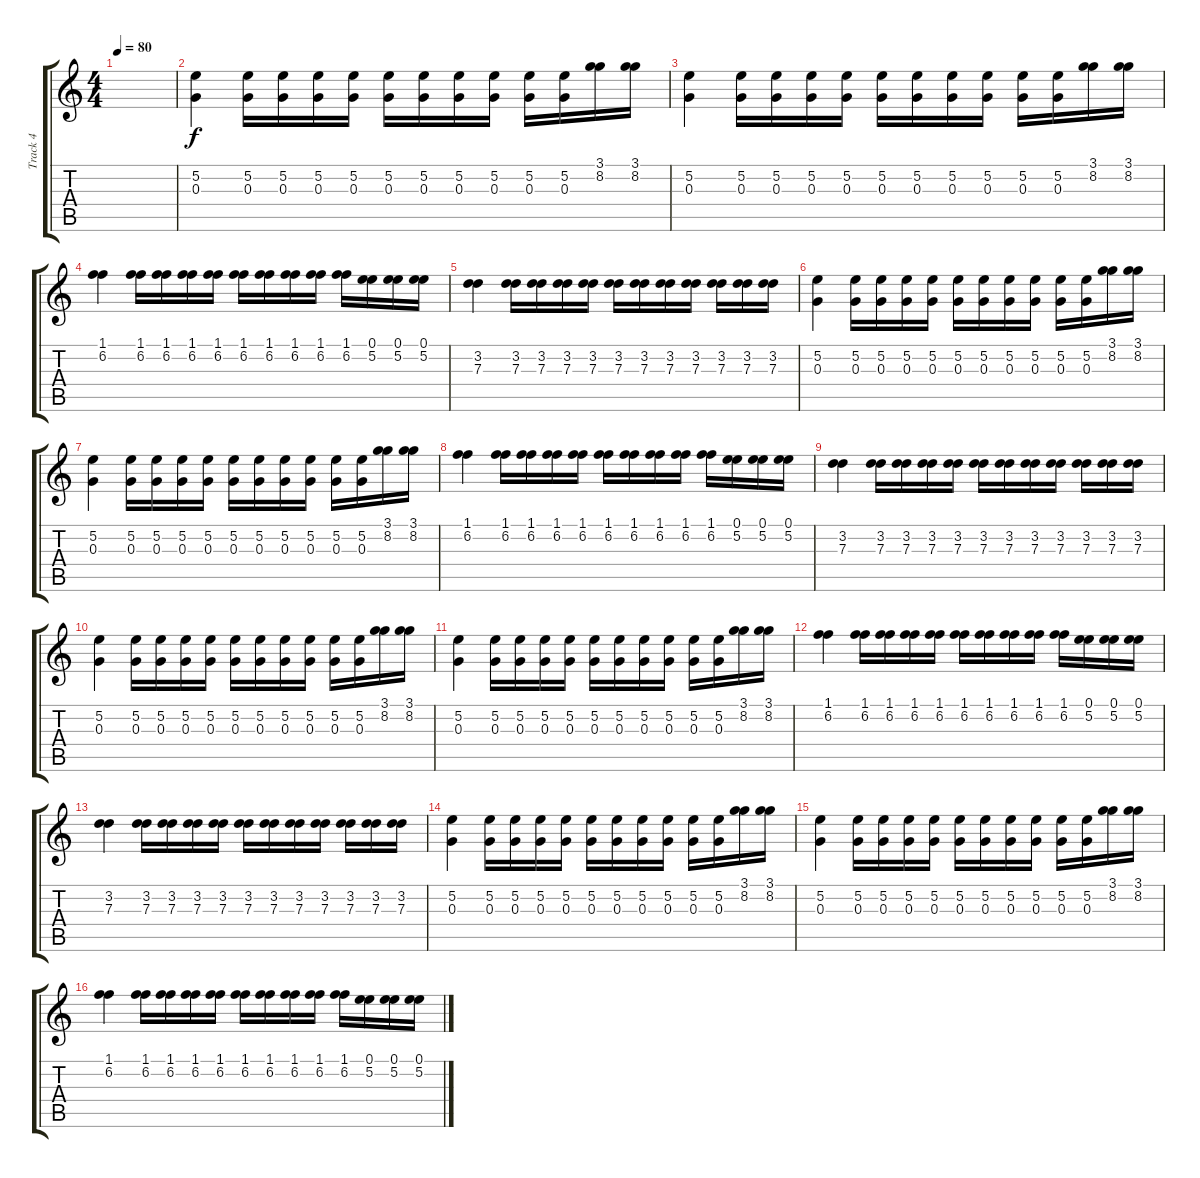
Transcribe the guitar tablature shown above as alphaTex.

\track ("Track 4" "Track 4") {instrument acousticguitarsteel}
\staff {score tabs}
\tuning (E4 B3 G3 D3 A2 E2) {hide}
\ts (4 4)
\tempo 80
\clef g2
\ks c
|
(5.2 0.3).4 (5.2 0.3).16 (5.2 0.3).16 (5.2 0.3).16 (5.2 0.3).16 (5.2 0.3).16 (5.2 0.3).16 (5.2 0.3).16 (5.2 0.3).16 (5.2 0.3).16 (5.2 0.3).16 (3.1 8.2).16 (3.1 8.2).16 |
(5.2 0.3).4 (5.2 0.3).16 (5.2 0.3).16 (5.2 0.3).16 (5.2 0.3).16 (5.2 0.3).16 (5.2 0.3).16 (5.2 0.3).16 (5.2 0.3).16 (5.2 0.3).16 (5.2 0.3).16 (3.1 8.2).16 (3.1 8.2).16 |
(1.1 6.2).4 (1.1 6.2).16 (1.1 6.2).16 (1.1 6.2).16 (1.1 6.2).16 (1.1 6.2).16 (1.1 6.2).16 (1.1 6.2).16 (1.1 6.2).16 (1.1 6.2).16 (0.1 5.2).16 (0.1 5.2).16 (0.1 5.2).16 |
(3.2 7.3).4 (3.2 7.3).16 (3.2 7.3).16 (3.2 7.3).16 (3.2 7.3).16 (3.2 7.3).16 (3.2 7.3).16 (3.2 7.3).16 (3.2 7.3).16 (3.2 7.3).16 (3.2 7.3).16 (3.2 7.3).16 |
(5.2 0.3).4 (5.2 0.3).16 (5.2 0.3).16 (5.2 0.3).16 (5.2 0.3).16 (5.2 0.3).16 (5.2 0.3).16 (5.2 0.3).16 (5.2 0.3).16 (5.2 0.3).16 (5.2 0.3).16 (3.1 8.2).16 (3.1 8.2).16 |
(5.2 0.3).4 (5.2 0.3).16 (5.2 0.3).16 (5.2 0.3).16 (5.2 0.3).16 (5.2 0.3).16 (5.2 0.3).16 (5.2 0.3).16 (5.2 0.3).16 (5.2 0.3).16 (5.2 0.3).16 (3.1 8.2).16 (3.1 8.2).16 |
(1.1 6.2).4 (1.1 6.2).16 (1.1 6.2).16 (1.1 6.2).16 (1.1 6.2).16 (1.1 6.2).16 (1.1 6.2).16 (1.1 6.2).16 (1.1 6.2).16 (1.1 6.2).16 (0.1 5.2).16 (0.1 5.2).16 (0.1 5.2).16 |
(3.2 7.3).4 (3.2 7.3).16 (3.2 7.3).16 (3.2 7.3).16 (3.2 7.3).16 (3.2 7.3).16 (3.2 7.3).16 (3.2 7.3).16 (3.2 7.3).16 (3.2 7.3).16 (3.2 7.3).16 (3.2 7.3).16 |
(5.2 0.3).4 (5.2 0.3).16 (5.2 0.3).16 (5.2 0.3).16 (5.2 0.3).16 (5.2 0.3).16 (5.2 0.3).16 (5.2 0.3).16 (5.2 0.3).16 (5.2 0.3).16 (5.2 0.3).16 (3.1 8.2).16 (3.1 8.2).16 |
(5.2 0.3).4 (5.2 0.3).16 (5.2 0.3).16 (5.2 0.3).16 (5.2 0.3).16 (5.2 0.3).16 (5.2 0.3).16 (5.2 0.3).16 (5.2 0.3).16 (5.2 0.3).16 (5.2 0.3).16 (3.1 8.2).16 (3.1 8.2).16 |
(1.1 6.2).4 (1.1 6.2).16 (1.1 6.2).16 (1.1 6.2).16 (1.1 6.2).16 (1.1 6.2).16 (1.1 6.2).16 (1.1 6.2).16 (1.1 6.2).16 (1.1 6.2).16 (0.1 5.2).16 (0.1 5.2).16 (0.1 5.2).16 |
(3.2 7.3).4 (3.2 7.3).16 (3.2 7.3).16 (3.2 7.3).16 (3.2 7.3).16 (3.2 7.3).16 (3.2 7.3).16 (3.2 7.3).16 (3.2 7.3).16 (3.2 7.3).16 (3.2 7.3).16 (3.2 7.3).16 |
(5.2 0.3).4 (5.2 0.3).16 (5.2 0.3).16 (5.2 0.3).16 (5.2 0.3).16 (5.2 0.3).16 (5.2 0.3).16 (5.2 0.3).16 (5.2 0.3).16 (5.2 0.3).16 (5.2 0.3).16 (3.1 8.2).16 (3.1 8.2).16 |
(5.2 0.3).4 (5.2 0.3).16 (5.2 0.3).16 (5.2 0.3).16 (5.2 0.3).16 (5.2 0.3).16 (5.2 0.3).16 (5.2 0.3).16 (5.2 0.3).16 (5.2 0.3).16 (5.2 0.3).16 (3.1 8.2).16 (3.1 8.2).16 |
(1.1 6.2).4 (1.1 6.2).16 (1.1 6.2).16 (1.1 6.2).16 (1.1 6.2).16 (1.1 6.2).16 (1.1 6.2).16 (1.1 6.2).16 (1.1 6.2).16 (1.1 6.2).16 (0.1 5.2).16 (0.1 5.2).16 (0.1 5.2).16
